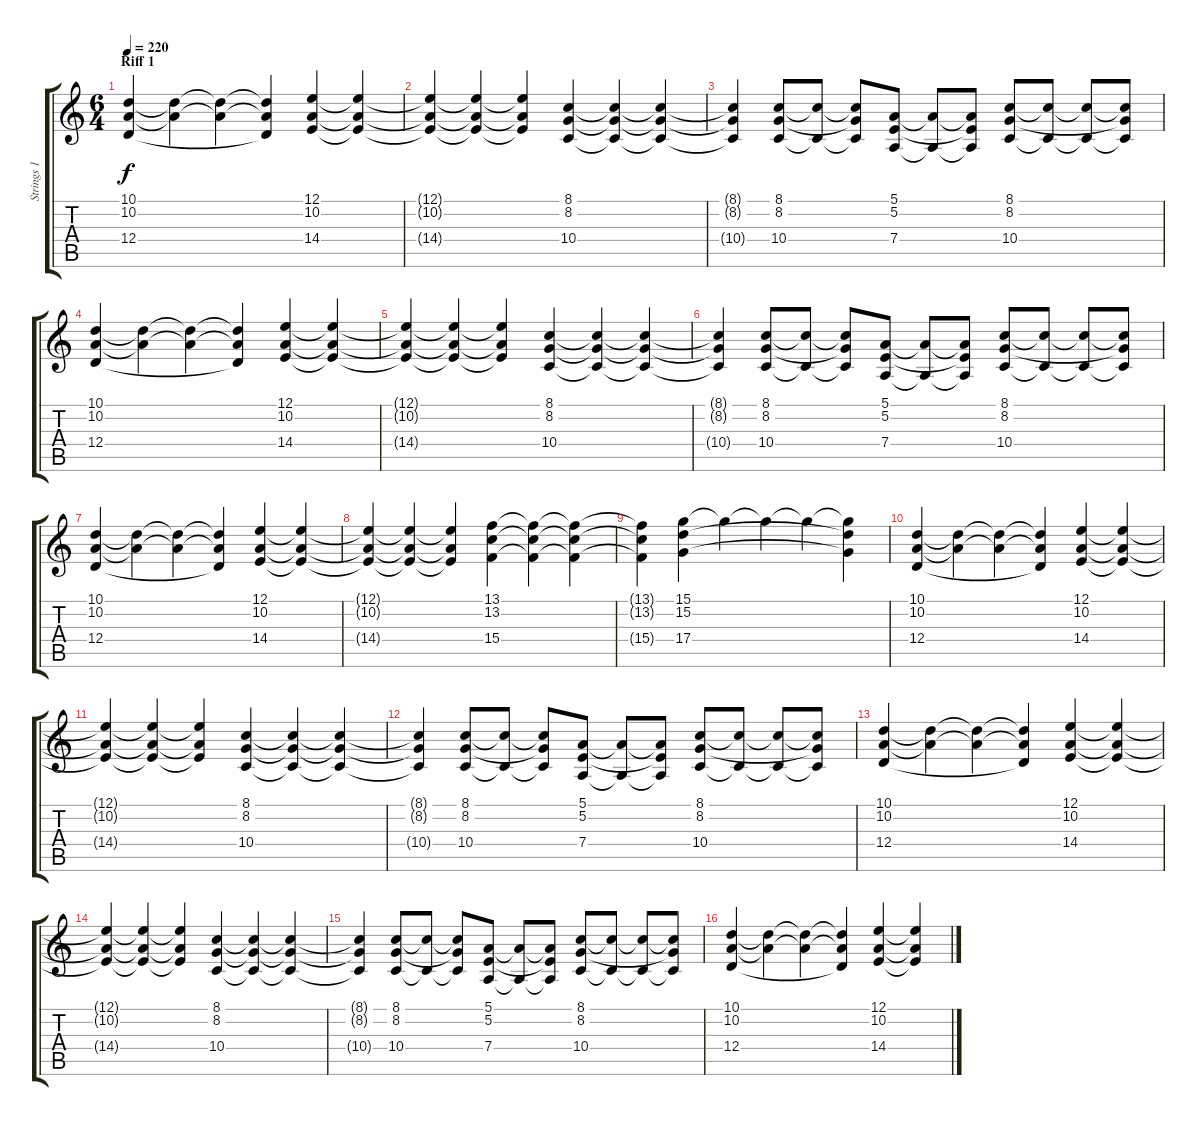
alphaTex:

\track ("Strings 1" "Strings 1") {instrument stringensemble1}
\staff {score tabs}
\tuning (E4 B3 G3 D3 A2 E2) {hide}
\ts (6 4)
\section ("" "Riff 1")
\tempo 220
\clef g2
\ks c
(10.1 10.2 12.4).4{dy f instrument stringensemble1} (10.1{t} 10.2{t}).4 (10.1{t} 10.2{t}).4 (10.1{t} 10.2{t} 12.4{t}).4 (12.1 10.2 14.4).4 (12.1{t} 10.2{t} 14.4{t}).4 |
(12.1{t} 10.2{t} 14.4{t}).4 (12.1{t} 10.2{t} 14.4{t}).4 (12.1{t} 10.2{t} 14.4{t}).4 (8.1 8.2 10.4).4 (8.1{t} 8.2{t} 10.4{t}).4 (8.1{t} 8.2{t} 10.4{t}).4 |
(8.1{t} 8.2{t} 10.4{t}).4 (8.1 8.2 10.4).8 (8.1{t} 10.4{t}).8 (8.1{t} 8.2{t} 10.4{t}).8 (5.1 5.2 7.4).8 (5.1{t} 7.4{t}).8 (5.1{t} 5.2{t} 7.4{t}).8 (8.1 8.2 10.4).8 (8.1{t} 10.4{t}).8 (8.1{t} 10.4{t}).8 (8.1{t} 8.2{t} 10.4{t}).8 |
(10.1 10.2 12.4).4 (10.1{t} 10.2{t}).4 (10.1{t} 10.2{t}).4 (10.1{t} 10.2{t} 12.4{t}).4 (12.1 10.2 14.4).4 (12.1{t} 10.2{t} 14.4{t}).4 |
(12.1{t} 10.2{t} 14.4{t}).4 (12.1{t} 10.2{t} 14.4{t}).4 (12.1{t} 10.2{t} 14.4{t}).4 (8.1 8.2 10.4).4 (8.1{t} 8.2{t} 10.4{t}).4 (8.1{t} 8.2{t} 10.4{t}).4 |
(8.1{t} 8.2{t} 10.4{t}).4 (8.1 8.2 10.4).8 (8.1{t} 10.4{t}).8 (8.1{t} 8.2{t} 10.4{t}).8 (5.1 5.2 7.4).8 (5.1{t} 7.4{t}).8 (5.1{t} 5.2{t} 7.4{t}).8 (8.1 8.2 10.4).8 (8.1{t} 10.4{t}).8 (8.1{t} 10.4{t}).8 (8.1{t} 8.2{t} 10.4{t}).8 |
(10.1 10.2 12.4).4 (10.1{t} 10.2{t}).4 (10.1{t} 10.2{t}).4 (10.1{t} 10.2{t} 12.4{t}).4 (12.1 10.2 14.4).4 (12.1{t} 10.2{t} 14.4{t}).4 |
(12.1{t} 10.2{t} 14.4{t}).4 (12.1{t} 10.2{t} 14.4{t}).4 (12.1{t} 10.2{t} 14.4{t}).4 (13.1 13.2 15.4).4 (13.1{t} 13.2{t} 15.4{t}).4 (13.1{t} 13.2{t} 15.4{t}).4 |
(13.1{t} 13.2{t} 15.4{t}).4 (15.1 15.2 17.4).4 15.1{t}.4 15.1{t}.4 15.1{t}.4 (15.1{t} 15.2{t} 17.4{t}).4 |
(10.1 10.2 12.4).4 (10.1{t} 10.2{t}).4 (10.1{t} 10.2{t}).4 (10.1{t} 10.2{t} 12.4{t}).4 (12.1 10.2 14.4).4 (12.1{t} 10.2{t} 14.4{t}).4 |
(12.1{t} 10.2{t} 14.4{t}).4 (12.1{t} 10.2{t} 14.4{t}).4 (12.1{t} 10.2{t} 14.4{t}).4 (8.1 8.2 10.4).4 (8.1{t} 8.2{t} 10.4{t}).4 (8.1{t} 8.2{t} 10.4{t}).4 |
(8.1{t} 8.2{t} 10.4{t}).4 (8.1 8.2 10.4).8 (8.1{t} 10.4{t}).8 (8.1{t} 8.2{t} 10.4{t}).8 (5.1 5.2 7.4).8 (5.1{t} 7.4{t}).8 (5.1{t} 5.2{t} 7.4{t}).8 (8.1 8.2 10.4).8 (8.1{t} 10.4{t}).8 (8.1{t} 10.4{t}).8 (8.1{t} 8.2{t} 10.4{t}).8 |
(10.1 10.2 12.4).4 (10.1{t} 10.2{t}).4 (10.1{t} 10.2{t}).4 (10.1{t} 10.2{t} 12.4{t}).4 (12.1 10.2 14.4).4 (12.1{t} 10.2{t} 14.4{t}).4 |
(12.1{t} 10.2{t} 14.4{t}).4 (12.1{t} 10.2{t} 14.4{t}).4 (12.1{t} 10.2{t} 14.4{t}).4 (8.1 8.2 10.4).4 (8.1{t} 8.2{t} 10.4{t}).4 (8.1{t} 8.2{t} 10.4{t}).4 |
(8.1{t} 8.2{t} 10.4{t}).4 (8.1 8.2 10.4).8 (8.1{t} 10.4{t}).8 (8.1{t} 8.2{t} 10.4{t}).8 (5.1 5.2 7.4).8 (5.1{t} 7.4{t}).8 (5.1{t} 5.2{t} 7.4{t}).8 (8.1 8.2 10.4).8 (8.1{t} 10.4{t}).8 (8.1{t} 10.4{t}).8 (8.1{t} 8.2{t} 10.4{t}).8 |
(10.1 10.2 12.4).4 (10.1{t} 10.2{t}).4 (10.1{t} 10.2{t}).4 (10.1{t} 10.2{t} 12.4{t}).4 (12.1 10.2 14.4).4 (12.1{t} 10.2{t} 14.4{t}).4
